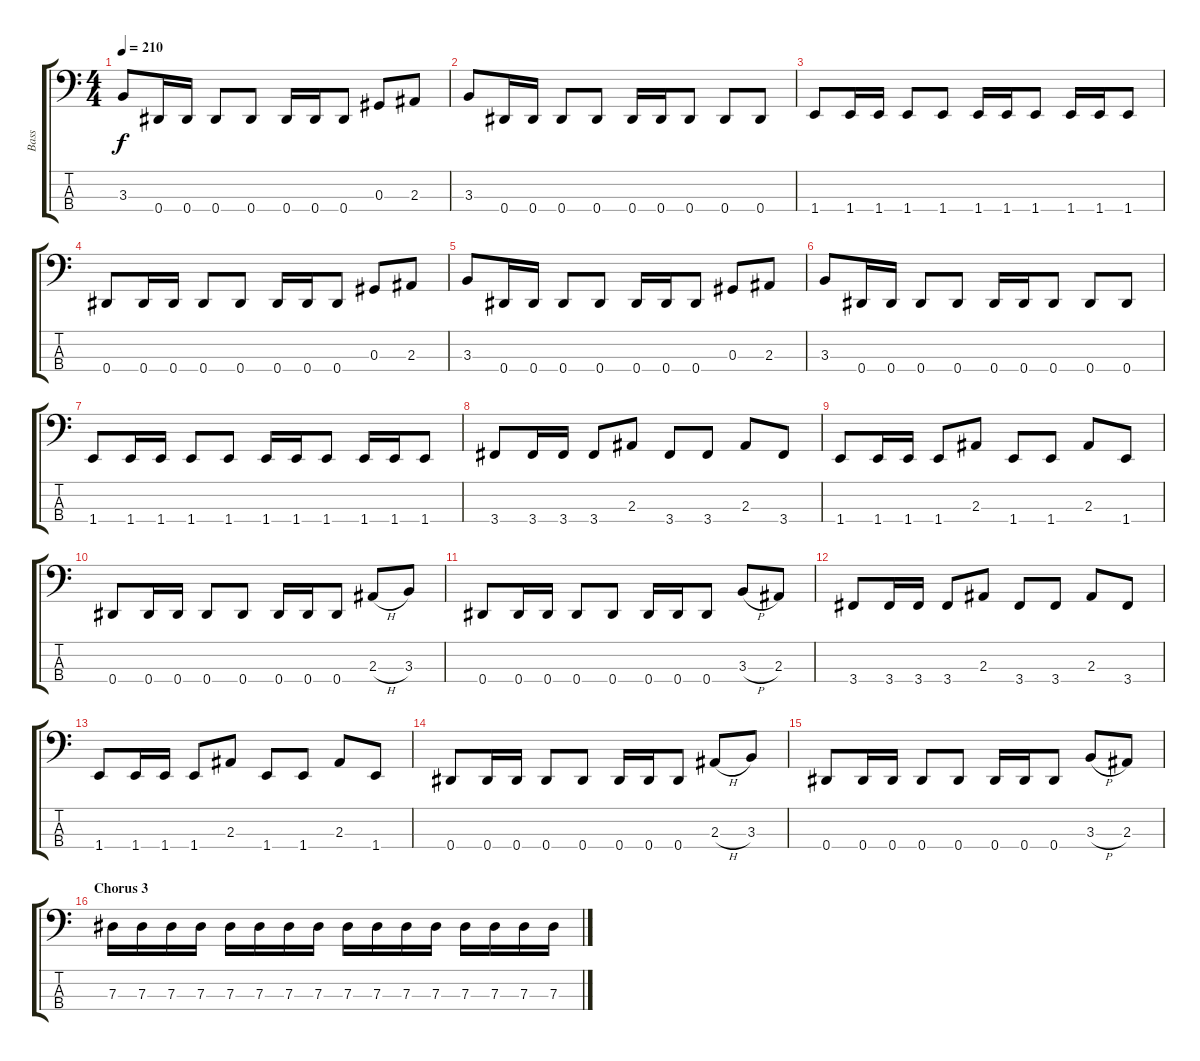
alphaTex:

\track ("Bass" "Bass") {instrument electricbasspick}
\staff {score tabs}
\tuning (Gb2 Db2 Ab1 Eb1) {hide}
\ts (4 4)
\tempo 210
\clef f4
\ks c
3.3.8{dy f} 0.4.16 0.4.16 0.4.8 0.4.8 0.4.16 0.4.16 0.4.8 0.3.8 2.3.8 |
3.3.8 0.4.16 0.4.16 0.4.8 0.4.8 0.4.16 0.4.16 0.4.8 0.4.8 0.4.8 |
1.4.8 1.4.16 1.4.16 1.4.8 1.4.8 1.4.16 1.4.16 1.4.8 1.4.16 1.4.16 1.4.8 |
0.4.8 0.4.16 0.4.16 0.4.8 0.4.8 0.4.16 0.4.16 0.4.8 0.3.8 2.3.8 |
3.3.8 0.4.16 0.4.16 0.4.8 0.4.8 0.4.16 0.4.16 0.4.8 0.3.8 2.3.8 |
3.3.8 0.4.16 0.4.16 0.4.8 0.4.8 0.4.16 0.4.16 0.4.8 0.4.8 0.4.8 |
1.4.8 1.4.16 1.4.16 1.4.8 1.4.8 1.4.16 1.4.16 1.4.8 1.4.16 1.4.16 1.4.8 |
3.4.8 3.4.16 3.4.16 3.4.8 2.3.8 3.4.8 3.4.8 2.3.8 3.4.8 |
1.4.8 1.4.16 1.4.16 1.4.8 2.3.8 1.4.8 1.4.8 2.3.8 1.4.8 |
0.4.8 0.4.16 0.4.16 0.4.8 0.4.8 0.4.16 0.4.16 0.4.8 2.3{h}.8 3.3.8 |
0.4.8 0.4.16 0.4.16 0.4.8 0.4.8 0.4.16 0.4.16 0.4.8 3.3{h}.8 2.3.8 |
3.4.8 3.4.16 3.4.16 3.4.8 2.3.8 3.4.8 3.4.8 2.3.8 3.4.8 |
1.4.8 1.4.16 1.4.16 1.4.8 2.3.8 1.4.8 1.4.8 2.3.8 1.4.8 |
0.4.8 0.4.16 0.4.16 0.4.8 0.4.8 0.4.16 0.4.16 0.4.8 2.3{h}.8 3.3.8 |
0.4.8 0.4.16 0.4.16 0.4.8 0.4.8 0.4.16 0.4.16 0.4.8 3.3{h}.8 2.3.8 |
\section ("" "Chorus 3")
7.3.16 7.3.16 7.3.16 7.3.16 7.3.16 7.3.16 7.3.16 7.3.16 7.3.16 7.3.16 7.3.16 7.3.16 7.3.16 7.3.16 7.3.16 7.3.16
